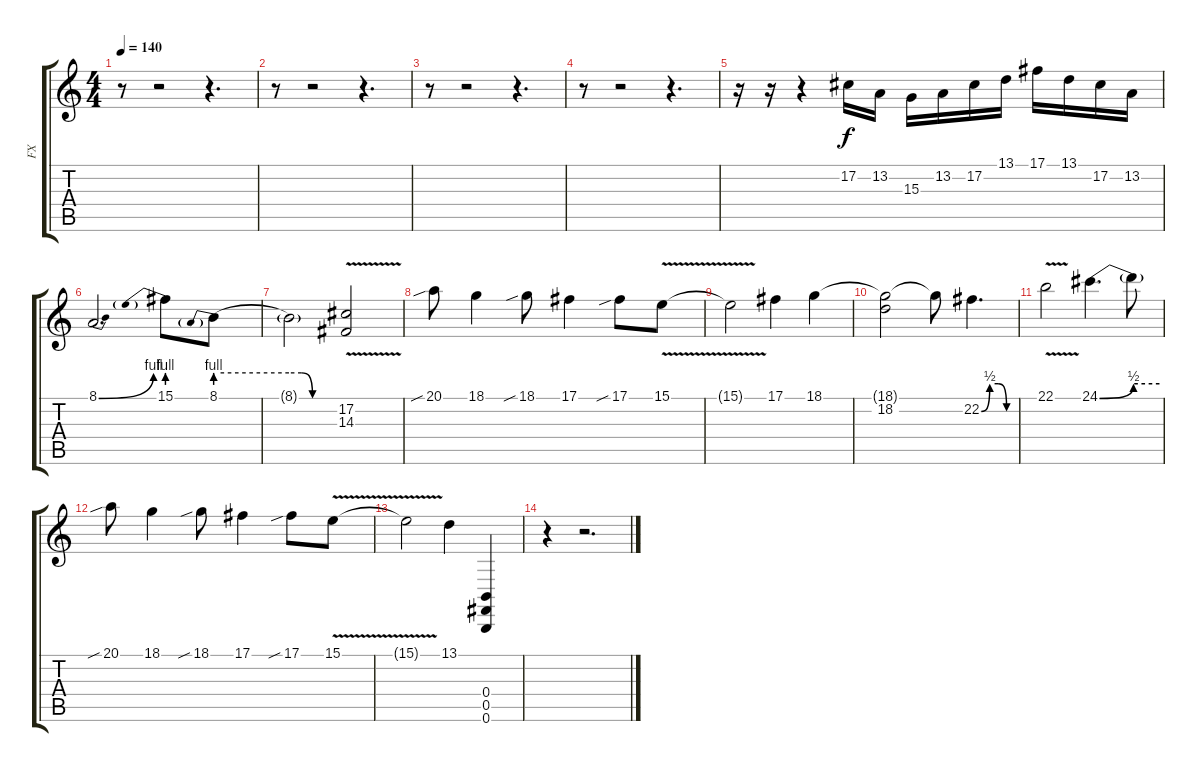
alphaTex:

\track ("FX" "FX") {instrument lead2sawtooth}
\staff {score tabs}
\tuning (Db4 Ab3 E3 B2 Gb2 B1) {hide}
\ts (4 4)
\tempo 140
\clef g2
\ks c
r.8{dy f} r.2 r.4{d} |
r.8 r.2 r.4{d} |
r.8 r.2 r.4{d} |
r.8 r.2 r.4{d} |
r.16{instrument overdrivenguitar} r.16 r.4 17.2.16 13.2.16 15.3.16 13.2.16 17.2.16 13.1.16 17.1.16 13.1.16 17.2.16 13.2.16 |
8.1{be (bend 0 0 60 4)}.2{d} 15.1{be (prebend 0 4 60 4)}.8 8.1{be (prebend 0 4 60 4)}.8 |
8.1{be (custom 0 4 15 4 30 0 60 0) t}.2 (17.2 14.3{v}).2 |
20.1{sib}.8 18.1.4 18.1{sib}.8 17.1.4 17.1{sib}.8 15.1{v}.8 |
15.1{v t}.2 17.1.4 18.1.4 |
(18.1{t} 18.2).2 18.1{t}.8 22.2{be (custom 0 0 15 2 30 2 45 0 60 0)}.4{d} |
22.1{v}.2 24.1{be (bend 0 0 60 2)}.4{d} 24.1{be (hold 0 2 60 2) t}.8 |
20.1{sib}.8 18.1.4 18.1{sib}.8 17.1.4 17.1{sib}.8 15.1{v}.8 |
15.1{v t}.2 13.1.4 (0.4 0.5 0.6).4 |
r.4 r.2{d}
